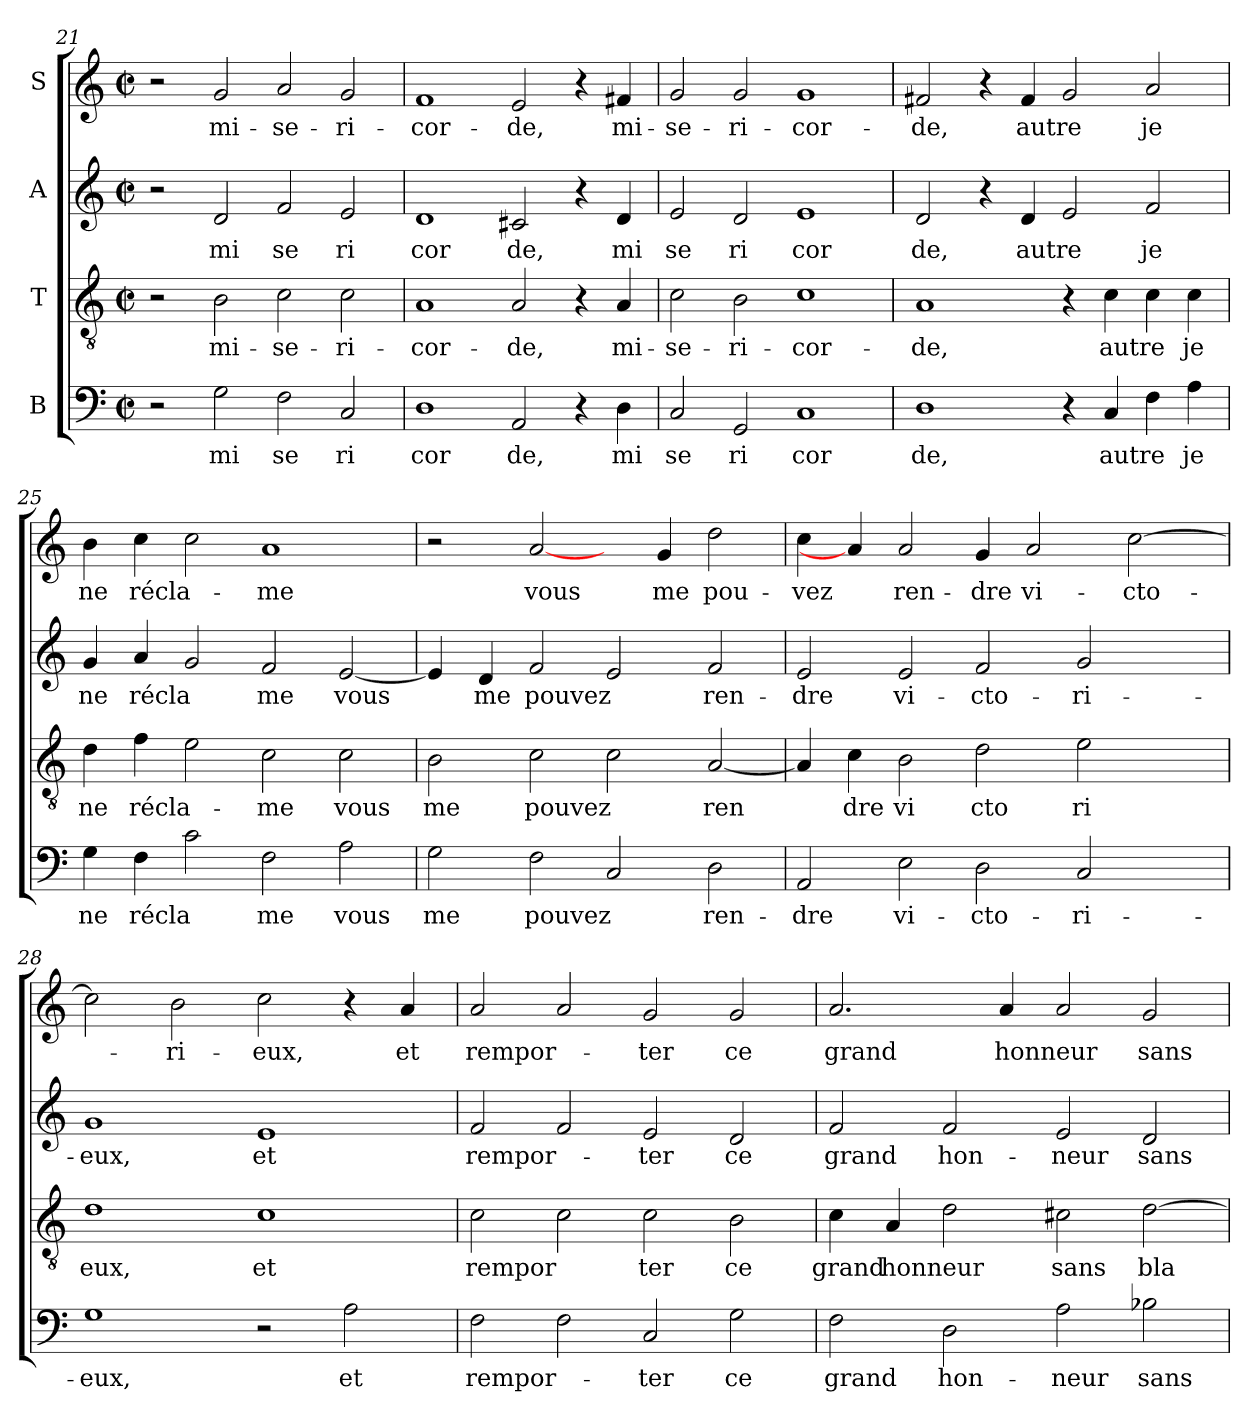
**kern	**text	**kern	**text	**kern	**text	**kern	**text
*part4	*part4	*part3	*part3	*part2	*part2	*part1	*part1
*staff4	*staff4	*staff3	*staff3	*staff2	*staff2	*staff1	*staff1
*I"B	*	*I"T	*	*I"A	*	*I"S	*
*clefF4	*	*clefGv2	*	*clefG2	*	*clefG2	*
*M2/2	*	*M2/2	*	*M2/2	*	*M2/2	*
*met(c|)	*	*met(c|)	*	*met(c|)	*	*met(c|)	*
=21	=21	=21	=21	=21	=21	=21	=21
2r	.	2r	.	2r	.	2r	.
!	!LO:LY:b:cj	!	!LO:LY:b:cj	!	!LO:LY:b:cj	!	!LO:LY:b:cj
2G\	mi	2B\	mi-	2d/	mi	2g/	mi-
!	!LO:LY:b:cj	!	!LO:LY:b:cj	!	!LO:LY:b:cj	!	!LO:LY:b:cj
2F\	se	2c\	-se-	2f/	se	2a/	-se-
!	!LO:LY:b:cj	!	!LO:LY:b:cj	!	!LO:LY:b:cj	!	!LO:LY:b:cj
2C/	ri	2c\	-ri-	2e/	ri	2g/	-ri-
=22	=22	=22	=22	=22	=22	=22	=22
!	!LO:LY:b:cj	!	!LO:LY:b:cj	!	!LO:LY:b:cj	!	!LO:LY:b:cj
1D	cor	1A	-cor-	1d	cor	1f	-cor-
!	!LO:LY:b:cj	!	!LO:LY:b:cj	!	!LO:LY:b:cj	!	!LO:LY:b:cj
2AA/	de,	2A/	-de,	2c#X/	de,	2e/	-de,
4r	.	4r	.	4r	.	4r	.
!	!LO:LY:b:cj	!	!LO:LY:b:cj	!	!LO:LY:b:cj	!	!LO:LY:b:cj
4D\	mi	4A/	mi-	4d/	mi	4f#X/	mi-
=23	=23	=23	=23	=23	=23	=23	=23
!	!LO:LY:b:cj	!	!LO:LY:b:cj	!	!LO:LY:b:cj	!	!LO:LY:b:cj
2C/	se	2c\	-se-	2e/	se	2g/	-se-
!	!LO:LY:b:cj	!	!LO:LY:b:cj	!	!LO:LY:b:cj	!	!LO:LY:b:cj
2GG/	ri	2B\	-ri-	2d/	ri	2g/	-ri-
!	!LO:LY:b:cj	!	!LO:LY:b:cj	!	!LO:LY:b:cj	!	!LO:LY:b:cj
1C	cor	1c	-cor-	1e	cor	1g	-cor-
=24	=24	=24	=24	=24	=24	=24	=24
!	!LO:LY:b:cj	!	!LO:LY:b:cj	!	!LO:LY:b:cj	!	!LO:LY:b:cj
1D	de,	1A	-de,	2d/	de,	2f#X/	-de,
.	.	.	.	4r	.	4r	.
!	!	!	!	!	!LO:LY:b	!	!LO:LY:b
.	.	.	.	4d/	autre	4f#/	autre
4r	.	4r	.	2e/	.	2g/	.
!	!LO:LY:b	!	!LO:LY:b	!	!	!	!
4C/	autre	4c\	autre	.	.	.	.
!	!	!	!	!	!LO:LY:b:cj	!	!LO:LY:b:cj
4F\	.	4c\	.	2f/	je	2a/	je
!	!LO:LY:b:cj	!	!LO:LY:b:cj	!	!	!	!
4A\	je	4c\	je	.	.	.	.
=25	=25	=25	=25	=25	=25	=25	=25
!	!LO:LY:b:cj	!	!LO:LY:b:cj	!	!LO:LY:b:cj	!	!LO:LY:b:cj
4G\	ne	4d\	ne	4g/	ne	4b\	ne
!	!LO:LY:b	!	!LO:LY:b	!	!LO:LY:b	!	!LO:LY:b
4F\	récla	4f\	récla-	4a/	récla	4cc\	récla-
2c\	.	2e\	.	2g/	.	2cc\	.
!	!LO:LY:b:cj	!	!LO:LY:b:cj	!	!LO:LY:b:cj	!	!LO:LY:b:cj
2F\	me	2c\	-me	2f/	me	1a	-me
!	!LO:LY:b:cj	!	!LO:LY:b:cj	!	!LO:LY:b	!	!
2A\	vous	2c\	vous	[>2e/	vous	.	.
!!LO:LB:g=z
=26	=26	=26	=26	=26	=26	=26	=26
!	!LO:LY:b:cj	!	!LO:LY:b:cj	!	!	!	!
2G\	me	2B\	me	4e/]	.	2r	.
!	!	!	!	!	!LO:LY:b:cj	!	!
.	.	.	.	4d/	me	.	.
!	!LO:LY:b:cj	!	!LO:LY:b:cj	!	!LO:LY:b:cj	!	!LO:LY:b:cj
2F\	pouvez	2c\	pouvez	2f/	pouvez	[2a/	vous
2C/	.	2c\	.	2e/	.	4ryy	.
!	!	!	!	!	!	!	!LO:LY:b:cj
.	.	.	.	.	.	4g/	me
!	!LO:LY:b:cj	!	!LO:LY:b	!	!LO:LY:b:cj	!	!LO:LY:b:cj
2D\	ren-	[<2A/	ren	2f/	ren-	2dd\	pou-
=27	=27	=27	=27	=27	=27	=27	=27
!	!LO:LY:b:cj	!	!	!	!LO:LY:b:cj	!	!LO:LY:b:cj
2AA/	-dre	4A/]	.	2e/	-dre	4cc\	-vez
!	!	!	!LO:LY:b:cj	!	!	!	!
.	.	4c\	dre	.	.	4a/]	.
!	!LO:LY:b:cj	!	!LO:LY:b:cj	!	!LO:LY:b:cj	!	!LO:LY:b:cj
2E\	vi-	2B\	vi	2e/	vi-	2a/	ren-
!	!LO:LY:b:cj	!	!LO:LY:b:cj	!	!LO:LY:b:cj	!	!LO:LY:b:cj
2D\	-cto-	2d\	cto	2f/	-cto-	4g/	-dre
!	!	!	!	!	!	!	!LO:LY:b:cj
.	.	.	.	.	.	2a/	vi-
!	!LO:LY:b:cj	!	!LO:LY:b:cj	!	!LO:LY:b:cj	!	!
2C/	-ri-	2e\	ri	2g/	-ri-	.	.
!	!	!	!	!	!	!	!LO:LY:b
.	.	.	.	.	.	[>2cc\	-cto-
4ryy	.	4ryy	.	4ryy	.	.	.
=28	=28	=28	=28	=28	=28	=28	=28
!	!LO:LY:b:cj	!	!LO:LY:b:cj	!	!LO:LY:b:cj	!	!
1G	-eux,	1d	eux,	1g	-eux,	2cc\]	.
!	!	!	!	!	!	!	!LO:LY:b:cj
.	.	.	.	.	.	2b\	-ri-
!	!	!	!LO:LY:b:cj	!	!LO:LY:b:cj	!	!LO:LY:b:cj
2r	.	1c	et	1e	et	2cc\	-eux,
!	!LO:LY:b:cj	!	!	!	!	!	!
2A\	et	.	.	.	.	4r	.
!	!	!	!	!	!	!	!LO:LY:b:cj
.	.	.	.	.	.	4a/	et
=29	=29	=29	=29	=29	=29	=29	=29
!	!LO:LY:b:cj	!	!LO:LY:b:cj	!	!LO:LY:b:cj	!	!LO:LY:b:cj
2F\	rempor-	2c\	rempor	2f/	rempor-	2a/	rempor-
2F\	.	2c\	.	2f/	.	2a/	.
!	!LO:LY:b:cj	!	!LO:LY:b:cj	!	!LO:LY:b:cj	!	!LO:LY:b:cj
2C/	-ter	2c\	ter	2e/	-ter	2g/	-ter
!	!LO:LY:b:cj	!	!LO:LY:b:cj	!	!LO:LY:b:cj	!	!LO:LY:b:cj
2G\	ce	2B\	ce	2d/	ce	2g/	ce
=30	=30	=30	=30	=30	=30	=30	=30
!	!LO:LY:b:cj	!	!LO:LY:b:cj	!	!LO:LY:b:cj	!	!LO:LY:b:cj
2F\	grand	4c\	grand	2f/	grand	2.a/	grand
!	!	!	!LO:LY:b	!	!	!	!
.	.	4A/	honneur	.	.	.	.
!	!LO:LY:b:cj	!	!	!	!LO:LY:b:cj	!	!
2D\	hon-	2d\	.	2f/	hon-	.	.
!	!	!	!	!	!	!	!LO:LY:b
.	.	.	.	.	.	4a/	honneur
!	!LO:LY:b:cj	!	!LO:LY:b:cj	!	!LO:LY:b:cj	!	!
2A\	-neur	2c#X\	sans	2e/	-neur	2a/	.
!	!LO:LY:b:cj	!	!LO:LY:b	!	!LO:LY:b:cj	!	!LO:LY:b:cj
2B-X\	sans	[>2d\	bla	2d/	sans	2g/	sans
=	=	=	=	=	=	=	=
*-	*-	*-	*-	*-	*-	*-	*-
